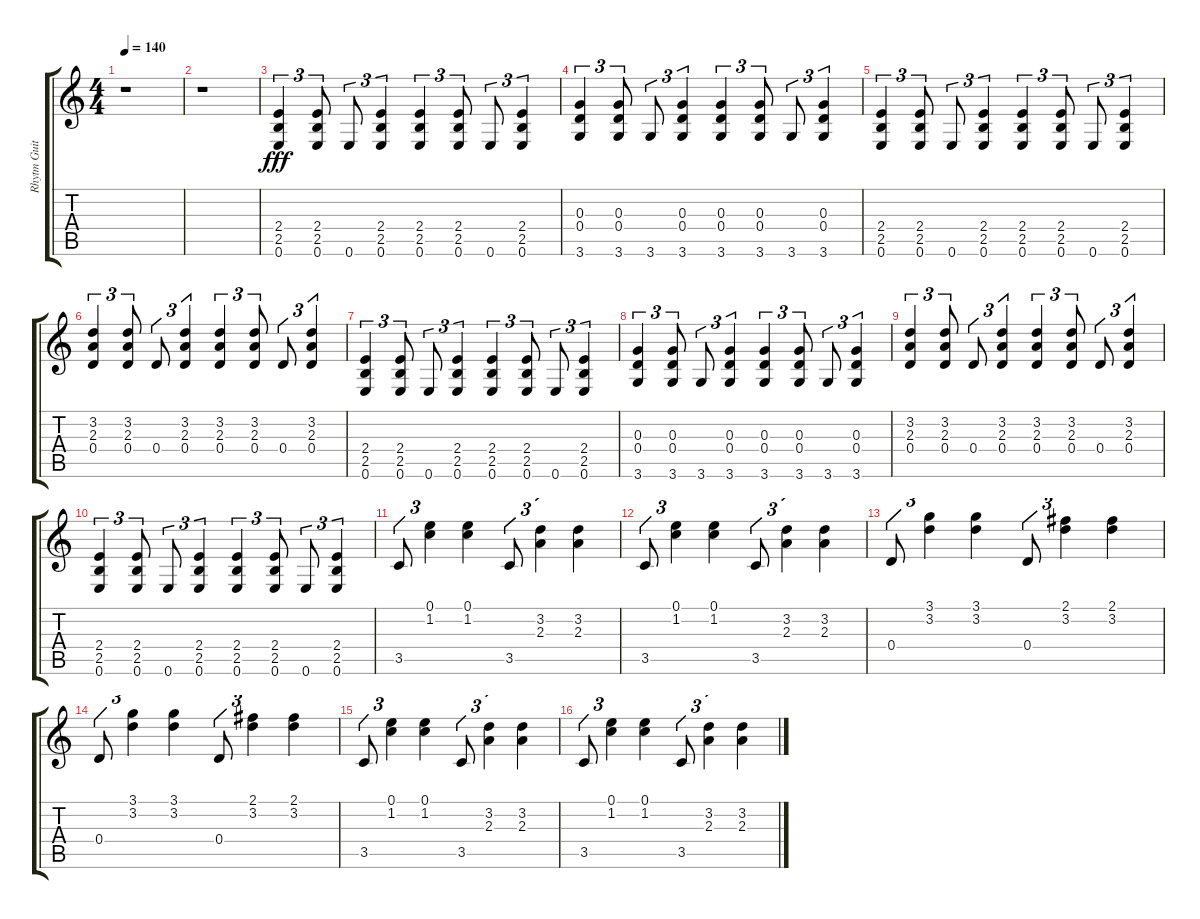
\track ("Rhytm Guitar" "Rhytm Guit") {instrument distortionguitar}
\staff {score tabs}
\tuning (E4 B3 G3 D3 A2 E2) {hide}
\ts (4 4)
\tempo 140
\clef g2
\ks c
r.1{dy fff} |
r.1 |
(2.4 2.5 0.6).4{tu (3 2)} (2.4 2.5 0.6).8{tu (3 2)} 0.6.8{tu (3 2)} (2.4 2.5 0.6).4{tu (3 2)} (2.4 2.5 0.6).4{tu (3 2)} (2.4 2.5 0.6).8{tu (3 2)} 0.6.8{tu (3 2)} (2.4 2.5 0.6).4{tu (3 2)} |
(0.3 0.4 3.6).4{tu (3 2)} (0.3 0.4 3.6).8{tu (3 2)} 3.6.8{tu (3 2)} (0.3 0.4 3.6).4{tu (3 2)} (0.3 0.4 3.6).4{tu (3 2)} (0.3 0.4 3.6).8{tu (3 2)} 3.6.8{tu (3 2)} (0.3 0.4 3.6).4{tu (3 2)} |
(2.4 2.5 0.6).4{tu (3 2)} (2.4 2.5 0.6).8{tu (3 2)} 0.6.8{tu (3 2)} (2.4 2.5 0.6).4{tu (3 2)} (2.4 2.5 0.6).4{tu (3 2)} (2.4 2.5 0.6).8{tu (3 2)} 0.6.8{tu (3 2)} (2.4 2.5 0.6).4{tu (3 2)} |
(3.2 2.3 0.4).4{tu (3 2)} (3.2 2.3 0.4).8{tu (3 2)} 0.4.8{tu (3 2)} (3.2 2.3 0.4).4{tu (3 2)} (3.2 2.3 0.4).4{tu (3 2)} (3.2 2.3 0.4).8{tu (3 2)} 0.4.8{tu (3 2)} (3.2 2.3 0.4).4{tu (3 2)} |
(2.4 2.5 0.6).4{tu (3 2)} (2.4 2.5 0.6).8{tu (3 2)} 0.6.8{tu (3 2)} (2.4 2.5 0.6).4{tu (3 2)} (2.4 2.5 0.6).4{tu (3 2)} (2.4 2.5 0.6).8{tu (3 2)} 0.6.8{tu (3 2)} (2.4 2.5 0.6).4{tu (3 2)} |
(0.3 0.4 3.6).4{tu (3 2)} (0.3 0.4 3.6).8{tu (3 2)} 3.6.8{tu (3 2)} (0.3 0.4 3.6).4{tu (3 2)} (0.3 0.4 3.6).4{tu (3 2)} (0.3 0.4 3.6).8{tu (3 2)} 3.6.8{tu (3 2)} (0.3 0.4 3.6).4{tu (3 2)} |
(3.2 2.3 0.4).4{tu (3 2)} (3.2 2.3 0.4).8{tu (3 2)} 0.4.8{tu (3 2)} (3.2 2.3 0.4).4{tu (3 2)} (3.2 2.3 0.4).4{tu (3 2)} (3.2 2.3 0.4).8{tu (3 2)} 0.4.8{tu (3 2)} (3.2 2.3 0.4).4{tu (3 2)} |
(2.4 2.5 0.6).4{tu (3 2)} (2.4 2.5 0.6).8{tu (3 2)} 0.6.8{tu (3 2)} (2.4 2.5 0.6).4{tu (3 2)} (2.4 2.5 0.6).4{tu (3 2)} (2.4 2.5 0.6).8{tu (3 2)} 0.6.8{tu (3 2)} (2.4 2.5 0.6).4{tu (3 2)} |
3.5.8{tu (3 2)} (0.1 1.2).4{tu (3 2)} (0.1 1.2).4 3.5.8{tu (3 2)} (3.2 2.3).4{tu (3 2)} (3.2 2.3).4 |
3.5.8{tu (3 2)} (0.1 1.2).4{tu (3 2)} (0.1 1.2).4 3.5.8{tu (3 2)} (3.2 2.3).4{tu (3 2)} (3.2 2.3).4 |
0.4.8{tu (3 2)} (3.1 3.2).4{tu (3 2)} (3.1 3.2).4 0.4.8{tu (3 2)} (2.1 3.2).4{tu (3 2)} (2.1 3.2).4 |
0.4.8{tu (3 2)} (3.1 3.2).4{tu (3 2)} (3.1 3.2).4 0.4.8{tu (3 2)} (2.1 3.2).4{tu (3 2)} (2.1 3.2).4 |
3.5.8{tu (3 2)} (0.1 1.2).4{tu (3 2)} (0.1 1.2).4 3.5.8{tu (3 2)} (3.2 2.3).4{tu (3 2)} (3.2 2.3).4 |
3.5.8{tu (3 2)} (0.1 1.2).4{tu (3 2)} (0.1 1.2).4 3.5.8{tu (3 2)} (3.2 2.3).4{tu (3 2)} (3.2 2.3).4
